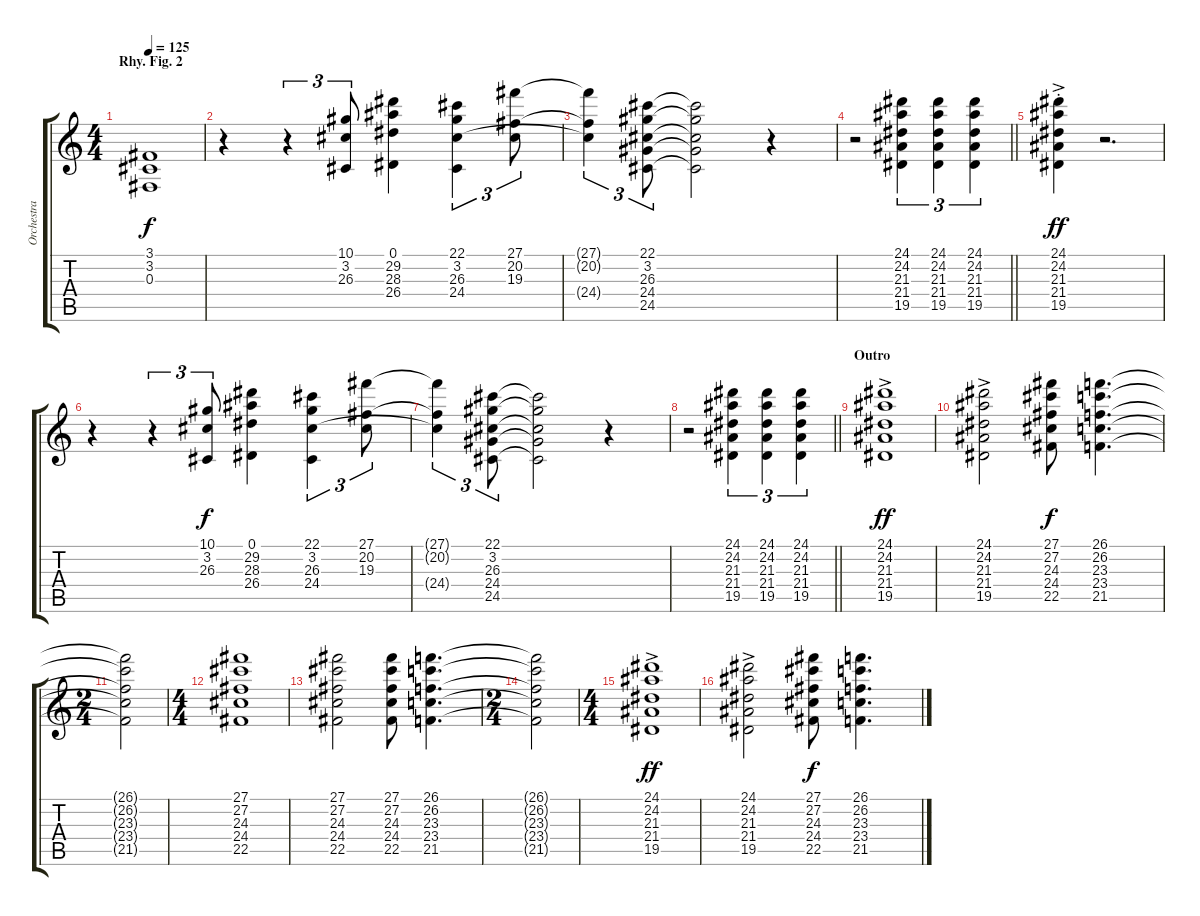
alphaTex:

\track ("Orchestra" "Orchestra") {instrument stringensemble1}
\staff {score tabs}
\tuning (Eb4 Bb3 Gb3 Db3 Ab2 Eb2) {hide}
\ts (4 4)
\section ("" "Rhy. Fig. 2")
\tempo 125
\clef g2
\ks c
(3.1{t} 3.2{t} 0.3{t}).1{dy f} |
r.4 r.4{tu (3 2)} (10.1 3.2 26.3).8{tu (3 2)} (0.1 29.2 28.3 26.4).4 (22.1 3.2 26.3 24.4).4{tu (3 2)} (27.1 20.2 19.3).8{tu (3 2)} |
(27.1{t} 20.2{t} 24.4{t}).4{tu (3 2)} (22.1 3.2 26.3 24.4 24.5).8{tu (3 2)} (22.1{t} 3.2{t} 26.3{t} 24.4{t} 24.5{t}).2 r.4 |
\barLineRight lightlight
r.2 (24.1 24.2 21.3 21.4 19.5).4{tu (3 2)} (24.1 24.2 21.3 21.4 19.5).4{tu (3 2)} (24.1 24.2 21.3 21.4 19.5).4{tu (3 2)} |
(24.1{ac st} 24.2{ac st} 21.3{ac st} 21.4{ac st} 19.5{ac st}).4{dy ff} r.2{d} |
r.4 r.4{tu (3 2)} (10.1 3.2 26.3).8{tu (3 2) dy f} (0.1 29.2 28.3 26.4).4 (22.1 3.2 26.3 24.4).4{tu (3 2)} (27.1 20.2 19.3).8{tu (3 2)} |
(27.1{t} 20.2{t} 24.4{t}).4{tu (3 2)} (22.1 3.2 26.3 24.4 24.5).8{tu (3 2)} (22.1{t} 3.2{t} 26.3{t} 24.4{t} 24.5{t}).2 r.4 |
\barLineRight lightlight
r.2 (24.1 24.2 21.3 21.4 19.5).4{tu (3 2)} (24.1 24.2 21.3 21.4 19.5).4{tu (3 2)} (24.1 24.2 21.3 21.4 19.5).4{tu (3 2)} |
\section ("" "Outro")
(24.1{ac} 24.2{ac} 21.3{ac} 21.4{ac} 19.5{ac}).1{dy ff} |
(24.1{ac} 24.2{ac} 21.3{ac} 21.4{ac} 19.5{ac}).2 (27.1 27.2 24.3 24.4 22.5).8{dy f} (26.1 26.2 23.3 23.4 21.5).4{d} |
\ts (2 4)
(26.1{t} 26.2{t} 23.3{t} 23.4{t} 21.5{t}).2 |
\ts (4 4)
(27.1 27.2 24.3 24.4 22.5).1 |
(27.1 27.2 24.3 24.4 22.5).2 (27.1 27.2 24.3 24.4 22.5).8 (26.1 26.2 23.3 23.4 21.5).4{d} |
\ts (2 4)
(26.1{t} 26.2{t} 23.3{t} 23.4{t} 21.5{t}).2 |
\ts (4 4)
(24.1{ac} 24.2{ac} 21.3{ac} 21.4{ac} 19.5{ac}).1{dy ff} |
(24.1{ac} 24.2{ac} 21.3{ac} 21.4{ac} 19.5{ac}).2 (27.1 27.2 24.3 24.4 22.5).8{dy f} (26.1 26.2 23.3 23.4 21.5).4{d}
